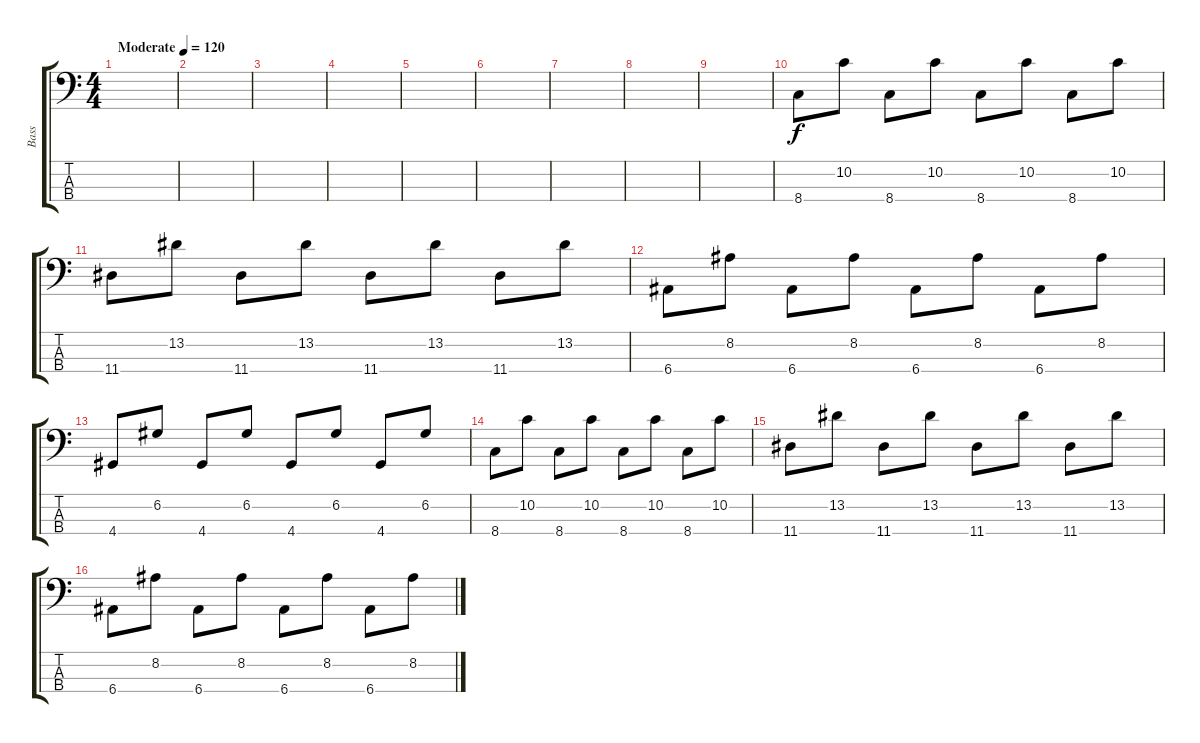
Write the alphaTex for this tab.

\track ("Bass" "Bass") {instrument electricbasspick}
\staff {score tabs}
\tuning (G2 D2 A1 E1) {hide}
\ts (4 4)
\tempo (120 "Moderate")
\clef f4
\ks c
|
|
|
|
|
|
|
|
|
8.4.8 10.2.8 8.4.8 10.2.8 8.4.8 10.2.8 8.4.8 10.2.8 |
11.4.8 13.2.8 11.4.8 13.2.8 11.4.8 13.2.8 11.4.8 13.2.8 |
6.4.8 8.2.8 6.4.8 8.2.8 6.4.8 8.2.8 6.4.8 8.2.8 |
4.4.8 6.2.8 4.4.8 6.2.8 4.4.8 6.2.8 4.4.8 6.2.8 |
8.4.8 10.2.8 8.4.8 10.2.8 8.4.8 10.2.8 8.4.8 10.2.8 |
11.4.8 13.2.8 11.4.8 13.2.8 11.4.8 13.2.8 11.4.8 13.2.8 |
6.4.8 8.2.8 6.4.8 8.2.8 6.4.8 8.2.8 6.4.8 8.2.8
